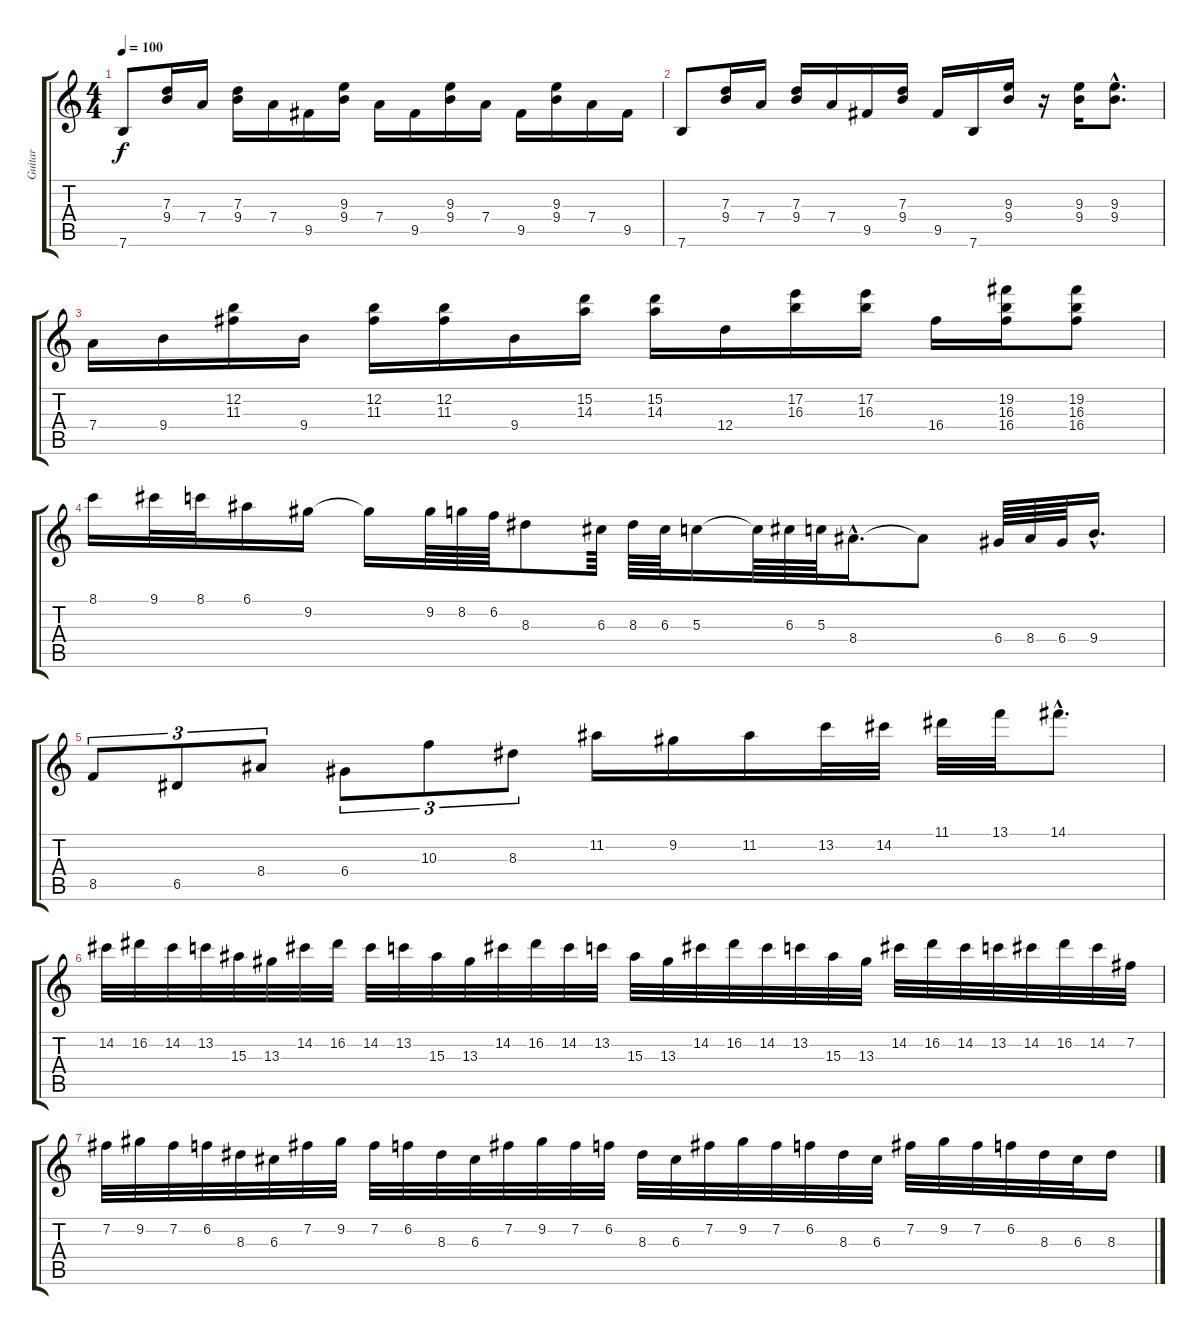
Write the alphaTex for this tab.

\track ("Guitar" "Guitar") {instrument distortionguitar}
\staff {score tabs}
\tuning (E4 B3 G3 D3 A2 E2) {hide}
\ts (4 4)
\tempo 100
\clef g2
\ks c
7.6.8{dy f} (7.3 9.4).16 7.4.16 (7.3 9.4).16 7.4.16 9.5.16 (9.3 9.4).16 7.4.16 9.5.16 (9.3 9.4).16 7.4.16 9.5.16 (9.3 9.4).16 7.4.16 9.5.16 |
7.6.8 (7.3 9.4).16 7.4.16 (7.3 9.4).16 7.4.16 9.5.16 (7.3 9.4).16 9.5.16 7.6.16 (9.3 9.4).16 r.16 (9.3 9.4).16 (9.3{hac} 9.4{hac}).8{d} |
7.4.16 9.4.16 (12.2 11.3).16 9.4.16 (12.2 11.3).16 (12.2 11.3).16 9.4.16 (15.2 14.3).16 (15.2 14.3).16 12.4.16 (17.2 16.3).16 (17.2 16.3).16 16.4.16 (19.2 16.3 16.4).16 (19.2 16.3 16.4).8 |
8.1.16 9.1.32 8.1.32 6.1.16 9.2.16 9.2{t}.16 9.2.64 8.2.64 6.2.64 8.3.8 6.3.64 8.3.64 6.3.64 5.3.16 5.3{t}.64 6.3.64 5.3.64 8.4{hac}.16{d} 8.4{t}.8 6.4.64 8.4.64 6.4.64 9.4{hac}.16{d} |
8.5.8{tu (3 2)} 6.5.8{tu (3 2)} 8.4.8{tu (3 2)} 6.4.8{tu (3 2)} 10.3.8{tu (3 2)} 8.3.8{tu (3 2)} 11.2.16 9.2.16 11.2.16 13.2.32 14.2.32 11.1.32 13.1.32 14.1{hac}.8{d} |
14.2.32 16.2.32 14.2.32 13.2.32 15.3.32 13.3.32 14.2.32 16.2.32 14.2.32 13.2.32 15.3.32 13.3.32 14.2.32 16.2.32 14.2.32 13.2.32 15.3.32 13.3.32 14.2.32 16.2.32 14.2.32 13.2.32 15.3.32 13.3.32 14.2.32 16.2.32 14.2.32 13.2.32 14.2.32 16.2.32 14.2.32 7.2.32 |
7.2.32 9.2.32 7.2.32 6.2.32 8.3.32 6.3.32 7.2.32 9.2.32 7.2.32 6.2.32 8.3.32 6.3.32 7.2.32 9.2.32 7.2.32 6.2.32 8.3.32 6.3.32 7.2.32 9.2.32 7.2.32 6.2.32 8.3.32 6.3.32 7.2.32 9.2.32 7.2.32 6.2.32 8.3.32 6.3.32 8.3.16
